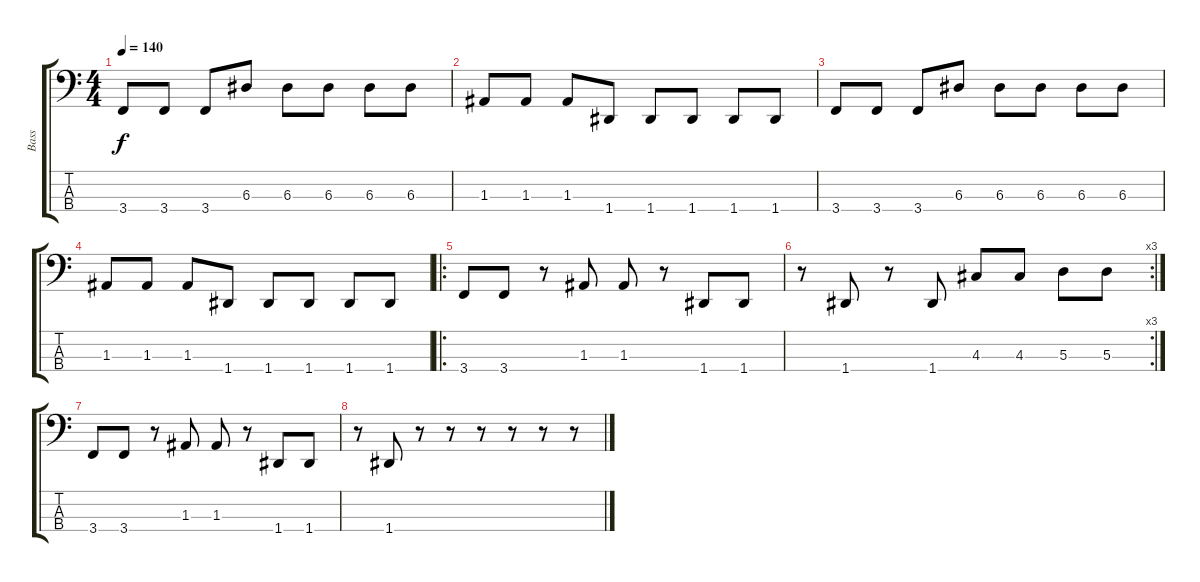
\track ("Bass" "Bass") {instrument electricbassfinger}
\staff {score tabs}
\tuning (G2 D2 A1 D1) {hide}
\ts (4 4)
\tempo 140
\clef f4
\ks c
3.4.8{dy f} 3.4.8 3.4.8 6.3.8 6.3.8 6.3.8 6.3.8 6.3.8 |
1.3.8 1.3.8 1.3.8 1.4.8 1.4.8 1.4.8 1.4.8 1.4.8 |
3.4.8 3.4.8 3.4.8 6.3.8 6.3.8 6.3.8 6.3.8 6.3.8 |
1.3.8 1.3.8 1.3.8 1.4.8 1.4.8 1.4.8 1.4.8 1.4.8 |
\ro
3.4.8 3.4.8 r.8 1.3.8 1.3.8 r.8 1.4.8 1.4.8 |
\rc 3
r.8 1.4.8 r.8 1.4.8 4.3.8 4.3.8 5.3.8 5.3.8 |
3.4.8 3.4.8 r.8 1.3.8 1.3.8 r.8 1.4.8 1.4.8 |
r.8 1.4.8 r.8 r.8 r.8 r.8 r.8 r.8
